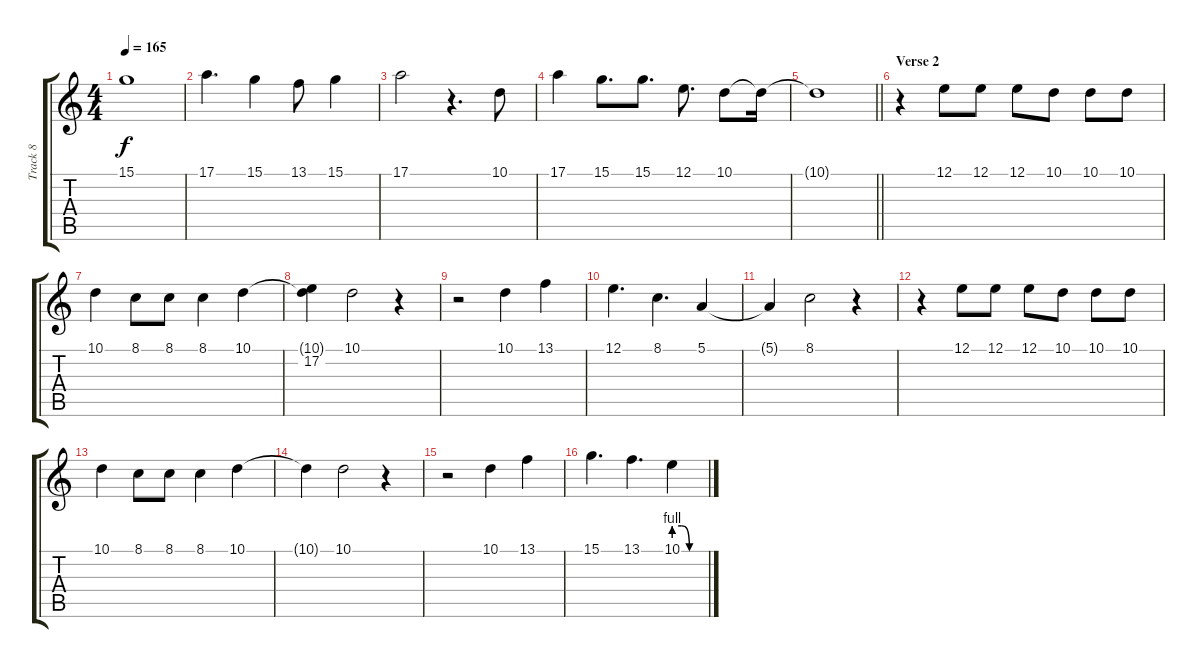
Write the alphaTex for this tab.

\track ("Track 8" "Track 8") {instrument voiceoohs}
\staff {score tabs}
\tuning (E4 B3 G3 D3 A2 E2) {hide}
\ts (4 4)
\tempo 165
\clef g2
\ks c
15.1{t}.1{dy f} |
17.1.4{d} 15.1.4 13.1.8 15.1.4 |
17.1.2 r.4{d} 10.1.8 |
17.1.4 15.1.8{d} 15.1.8{d} 12.1.8{d} 10.1.8 10.1{t}.16 |
\barLineRight lightlight
10.1{t}.1 |
\section ("" "Verse 2")
r.4 12.1.8 12.1.8 12.1.8 10.1.8 10.1.8 10.1.8 |
10.1.4 8.1.8 8.1.8 8.1.4 10.1.4 |
(10.1{t} 17.2).4 10.1.2 r.4 |
r.2 10.1.4 13.1.4 |
12.1.4{d} 8.1.4{d} 5.1.4 |
5.1{t}.4 8.1.2 r.4 |
r.4 12.1.8 12.1.8 12.1.8 10.1.8 10.1.8 10.1.8 |
10.1.4 8.1.8 8.1.8 8.1.4 10.1.4 |
10.1{t}.4 10.1.2 r.4 |
r.2 10.1.4 13.1.4 |
15.1.4{d} 13.1.4{d} 10.1{be (custom 0 4 15 4 30 0 60 0)}.4
